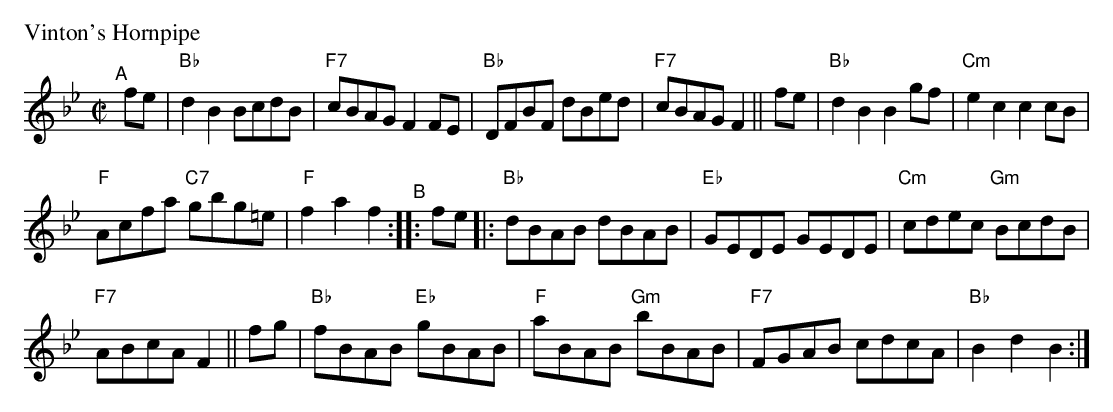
X:1
P: Vinton's Hornpipe
M: C|
L: 1/8
K: Bb
"^A"[|]\
fe | "Bb"d2B2 BcdB | "F7"cBAG F2FE | "Bb"DFBF dBed |"F7"cBAG F2 || fe | "Bb"d2B2 B2gf | "Cm"e2c2 c2cB |
"F"Acfa "C7"gbg=e | "F"f2a2 f2 "^B":: fe |:"Bb"dBAB dBAB |"Eb"GEDE GEDE | "Cm"cdec "Gm"BcdB |
"F7"ABcA F2 || fg | "Bb"fBAB "Eb"gBAB | "F"aBAB "Gm"bBAB | "F7"FGAB cdcA | "Bb"B2d2 B2 :|
